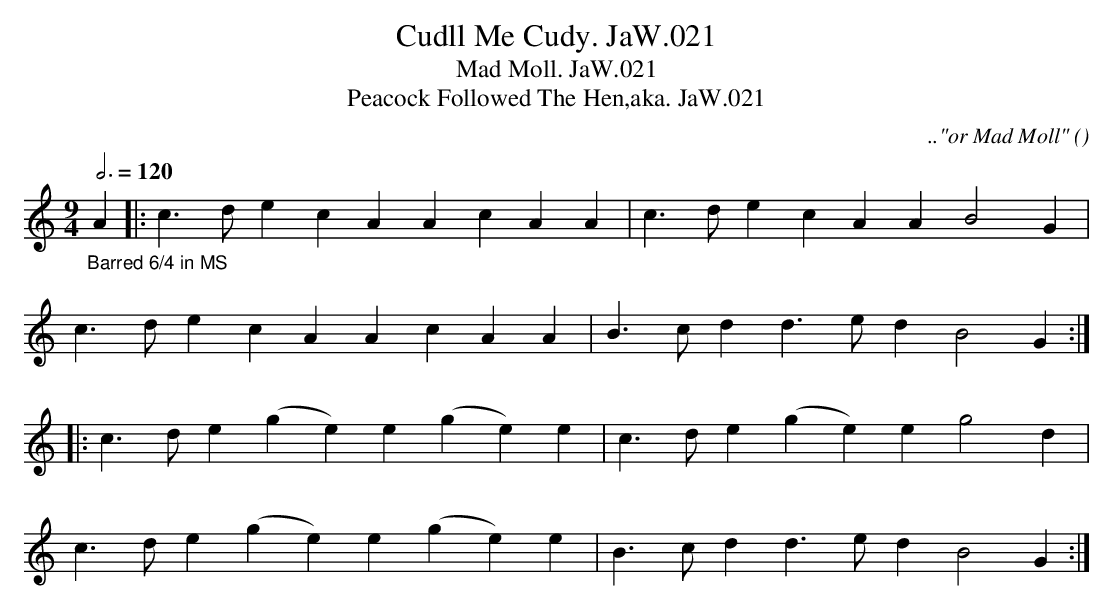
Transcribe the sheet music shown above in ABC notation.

X:1
T:Cudll Me Cudy. JaW.021
T:Mad Moll. JaW.021
T:Peacock Followed The Hen,aka. JaW.021
M:9/4
L:1/4
Q:3/4=120
C:.."or Mad Moll"
O:
K:C
"_Barred 6/4 in MS"A|:c>decAAcAA|c>decAAB2G|
c>decAAcAA|B>cdd>edB2G:|
|:c>de(ge)e(ge)e|c>de(ge)eg2d|
c>de(ge)e(ge)e|B>cdd>edB2G:|
